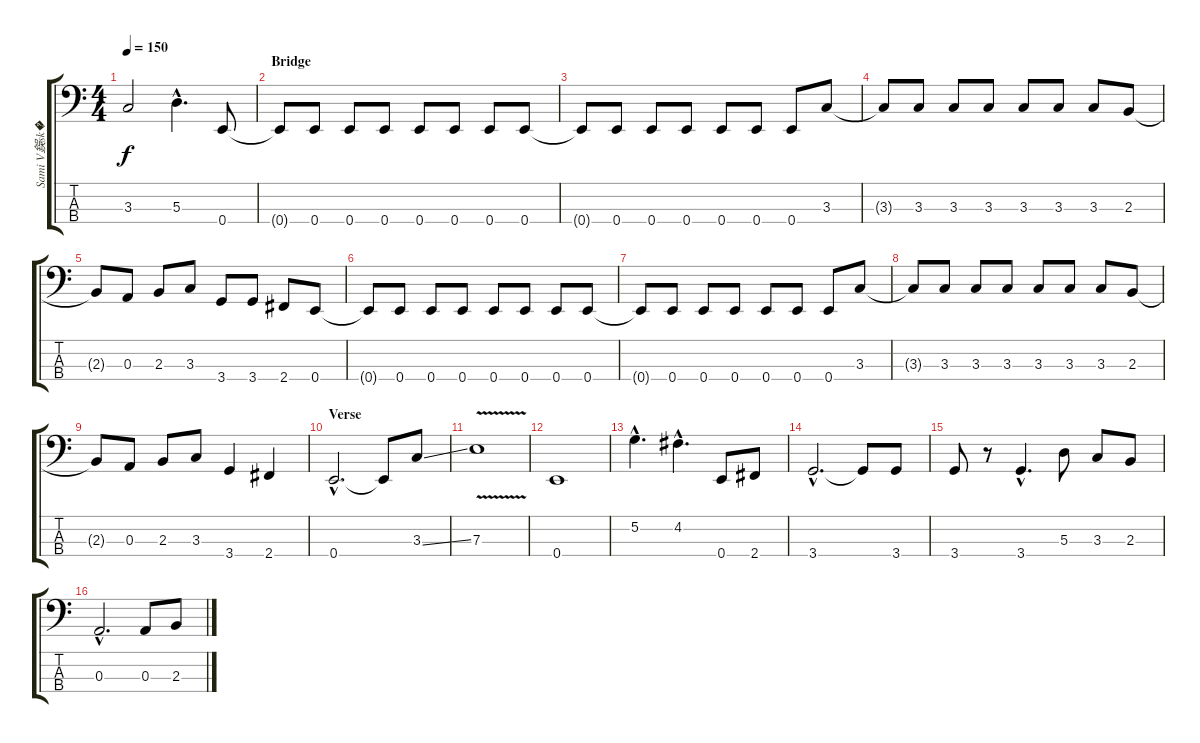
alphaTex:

\track ("Sami V鋘sk�" "Sami V鋘sk�") {instrument electricbassfinger}
\staff {score tabs}
\tuning (G2 D2 A1 E1) {hide}
\ts (4 4)
\tempo 150
\clef f4
\ks c
3.3.2{dy f} 5.3{hac}.4{d} 0.4.8 |
\section ("" "Bridge")
0.4{t}.8 0.4.8 0.4.8 0.4.8 0.4.8 0.4.8 0.4.8 0.4.8 |
0.4{t}.8 0.4.8 0.4.8 0.4.8 0.4.8 0.4.8 0.4.8 3.3.8 |
3.3{t}.8 3.3.8 3.3.8 3.3.8 3.3.8 3.3.8 3.3.8 2.3.8 |
2.3{t}.8 0.3.8 2.3.8 3.3.8 3.4.8 3.4.8 2.4.8 0.4.8 |
0.4{t}.8 0.4.8 0.4.8 0.4.8 0.4.8 0.4.8 0.4.8 0.4.8 |
0.4{t}.8 0.4.8 0.4.8 0.4.8 0.4.8 0.4.8 0.4.8 3.3.8 |
3.3{t}.8 3.3.8 3.3.8 3.3.8 3.3.8 3.3.8 3.3.8 2.3.8 |
2.3{t}.8 0.3.8 2.3.8 3.3.8 3.4.4 2.4.4 |
\section ("" "Verse")
0.4{hac}.2{d} 0.4{t}.8 3.3{ss}.8 |
7.3{v}.1 |
0.4.1 |
5.2{hac}.4{d} 4.2{hac}.4{d} 0.4.8 2.4.8 |
3.4{hac}.2{d} 3.4{t}.8 3.4.8 |
3.4.8 r.8 3.4{hac}.4{d} 5.3.8 3.3.8 2.3.8 |
0.3{hac}.2{d} 0.3.8 2.3.8
